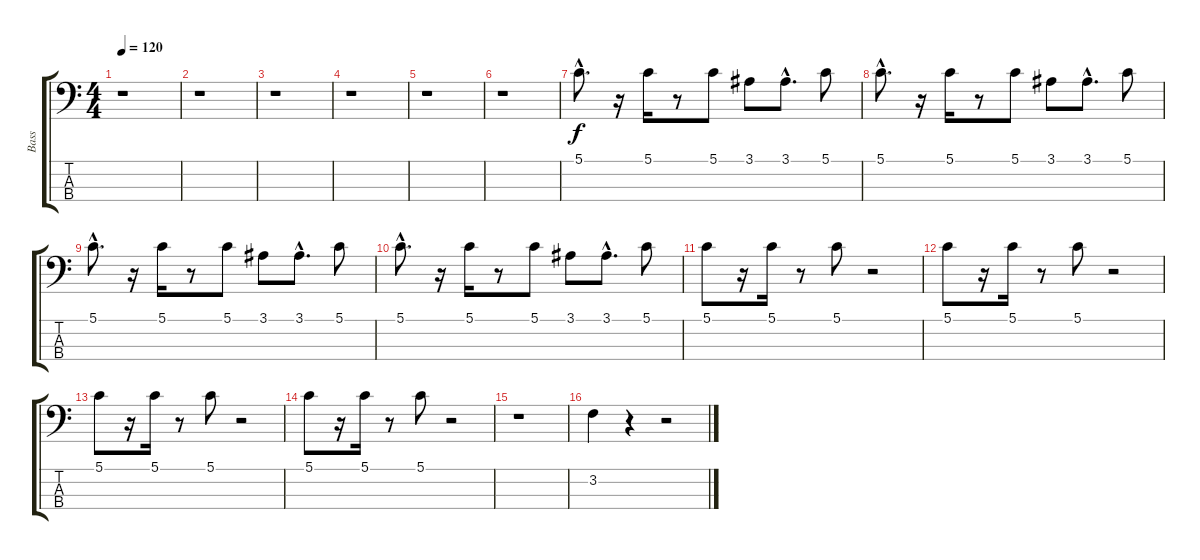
\track ("Bass" "Bass") {instrument electricbasspick}
\staff {score tabs}
\tuning (G2 D2 A1 E1) {hide}
\ts (4 4)
\tempo 120
\clef f4
\ks c
r.1{dy f instrument electricbasspick} |
r.1 |
r.1 |
r.1 |
r.1 |
r.1 |
5.1{hac}.8{d} r.16 5.1.16 r.8 5.1.8 3.1.8 3.1{hac}.8{d} 5.1.8 |
5.1{hac}.8{d} r.16 5.1.16 r.8 5.1.8 3.1.8 3.1{hac}.8{d} 5.1.8 |
5.1{hac}.8{d} r.16 5.1.16 r.8 5.1.8 3.1.8 3.1{hac}.8{d} 5.1.8 |
5.1{hac}.8{d} r.16 5.1.16 r.8 5.1.8 3.1.8 3.1{hac}.8{d} 5.1.8 |
5.1.8 r.16 5.1.16 r.8 5.1.8 r.2 |
5.1.8 r.16 5.1.16 r.8 5.1.8 r.2 |
5.1.8 r.16 5.1.16 r.8 5.1.8 r.2 |
5.1.8 r.16 5.1.16 r.8 5.1.8 r.2 |
r.1 |
3.2.4 r.4 r.2
